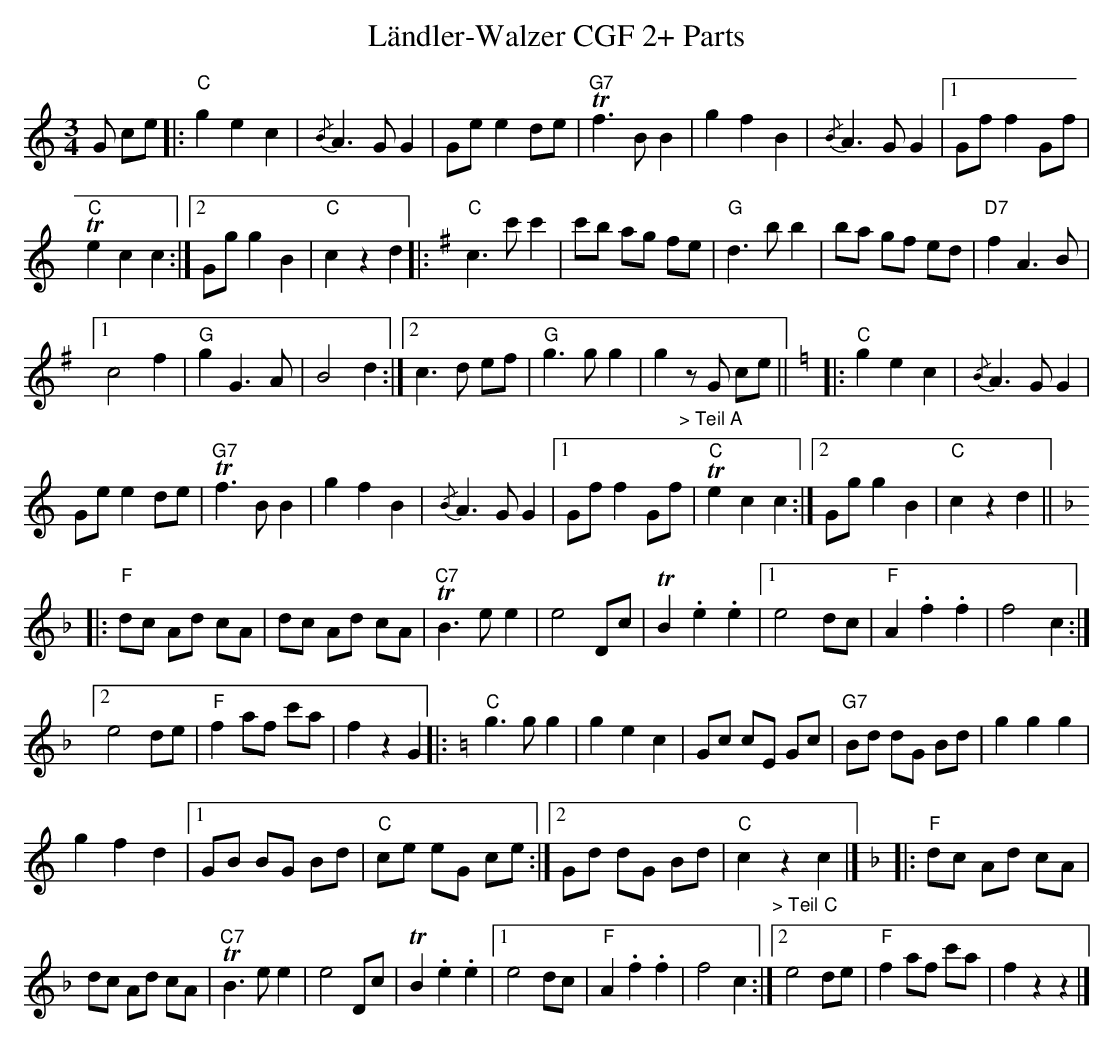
X:1
T:L\"andler-Walzer CGF 2+ Parts
M:3/4
L:1/8
K:Cmaj%%MIDI gchordon
G ce |: "C"g2e2c2 | {/B}A3GG2 | Ge e2 de |"G7"Tf3BB2 | g2f2B2 | {/B}A3GG2 |1 Gf f2 Gf |
"C"Te2c2c2 :|2 \
Gg g2B2 | "C"c2z2d2 |: [K:Gmaj] "C"c3c'c'2 | c'b ag fe | "G"d3bb2 | ba gf ed | "D7"f2A3B |1
c4f2 | "G"g2G3A | B4d2 :|2 c3d ef | "G"g3gg2 | g2"_> Teil A"zG ce || [K:Cmaj] \
|: "C"g2e2c2 | {/B}A3GG2 |
Ge e2 de |"G7"Tf3BB2 | g2f2B2 | {/B}A3GG2 |1 Gf f2 Gf | "C"Te2c2c2 :|2 \
Gg g2B2 | "C"c2z2d2 ||
[K:Fmaj] |: "F"dc Ad cA | dc Ad cA | \
"C7"TB3 ee2 | e4 Dc | TB2.e2.e2 |1 e4 dc | "F"A2.f2.f2 | f4c2 :|2
e4 de | "F"f2 af c'a | f2z2G2 |: [K:Cmaj] "C"g3gg2 | \
g2e2c2 | Gc cE Gc | "G7"Bd dG Bd | g2g2g2 |
g2f2d2 |1 GB BG Bd | "C"ce eG ce :|2 Gd dG Bd | "C"c2"_> Teil C"z2c2 |] [K:Fmaj]\
|: "F"dc Ad cA |
dc Ad cA | "C7"TB3 ee2 | e4 Dc | TB2.e2.e2 |1 e4 dc | "F"A2.f2.f2 | f4c2 :|2 e4 de | "F"f2 af c'a | f2z2z2 |]
